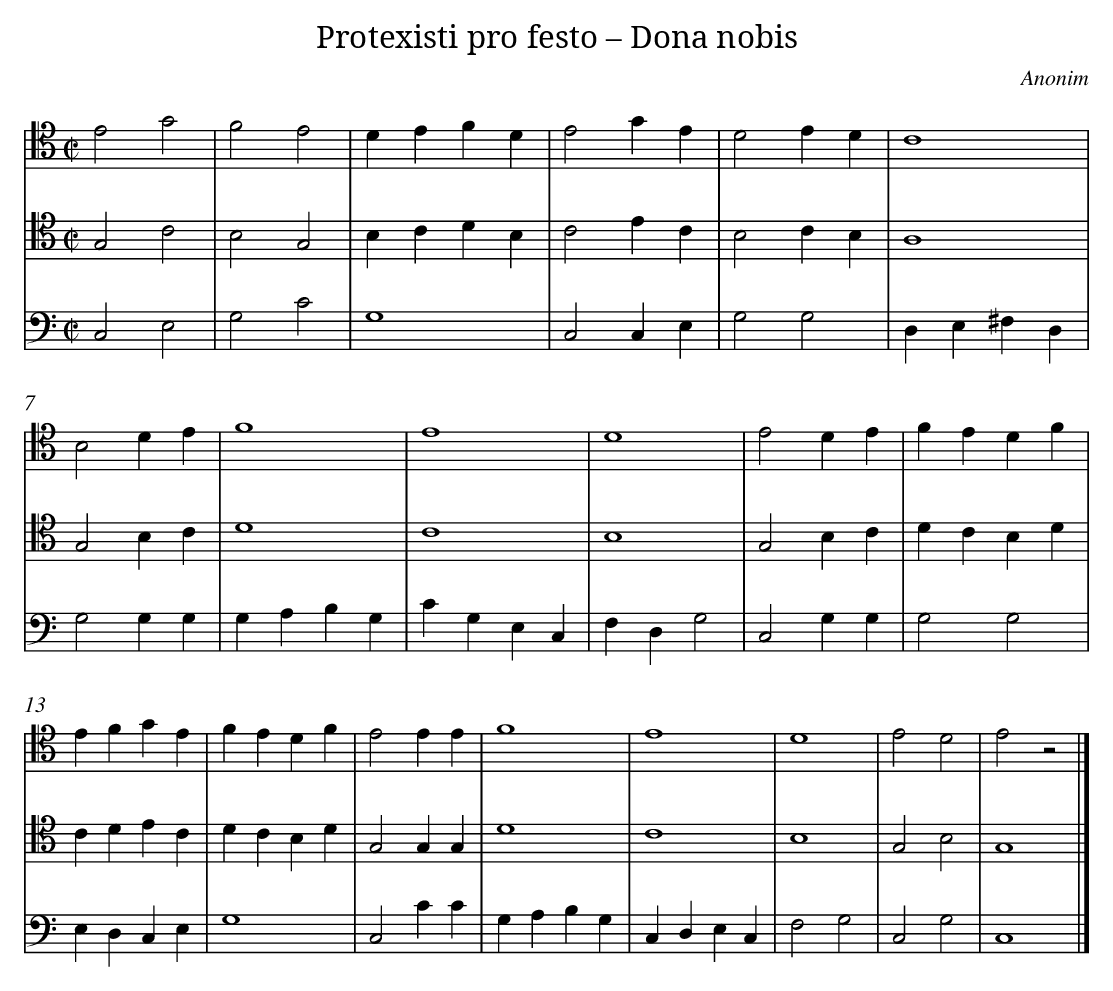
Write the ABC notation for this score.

X:1
T: Protexisti pro festo – Dona nobis
C: Anonim
L: 1/4
M: C|
V: 1 clef=tenor
V: 2 clef=tenor
V: 3 clef=bass
K: C
[V:1] E2G2 |
[V:2] G,2C2 |
[V:3] C,2E,2 |
[V:1] F2E2 |
[V:2] B,2G,2 |
[V:3] G,2C2 |
[V:1] DEFD |
[V:2] B,CDB, |
[V:3] G,4 |
[V:1] E2GE |
[V:2] C2EC |
[V:3] C,2C,E, |
[V:1] D2ED |
[V:2] B,2CB, |
[V:3] G,2G,2 |
[V:1] C4 |
[V:2] A,4 |
[V:3] D,E,^F,D, |
[V:1] B,2DE |
[V:2] G,2B,C |
[V:3] G,2G,G, |
[V:1] F4 |
[V:2] D4 |
[V:3] G,A,B,G, |
[V:1] E4 |
[V:2] C4 |
[V:3] CG,E,C, |
[V:1] D4 |
[V:2] B,4 |
[V:3] F,D,G,2 |
[V:1] E2DE |
[V:2] G,2B,C |
[V:3] C,2G,G, |
[V:1] FEDF |
[V:2] DCB,D |
[V:3] G,2G,2 |
[V:1] EFGE |
[V:2] CDEC |
[V:3] E,D,C,E, |
[V:1] FEDF |
[V:2] DCB,D |
[V:3] G,4 |
[V:1] E2EE |
[V:2] G,2G,G, |
[V:3] C,2CC |
[V:1] F4 |
[V:2] D4 |
[V:3] G,A,B,G, |
[V:1] E4 |
[V:2] C4 |
[V:3] C,D,E,C, |
[V:1] D4 |
[V:2] B,4 |
[V:3] F,2G,2 |
[V:1] E2D2 |
[V:2] G,2B,2 |
[V:3] C,2G,2 |
[V:1] E2z2 |]
[V:2] G,4 |]
[V:3] C,4 |]
